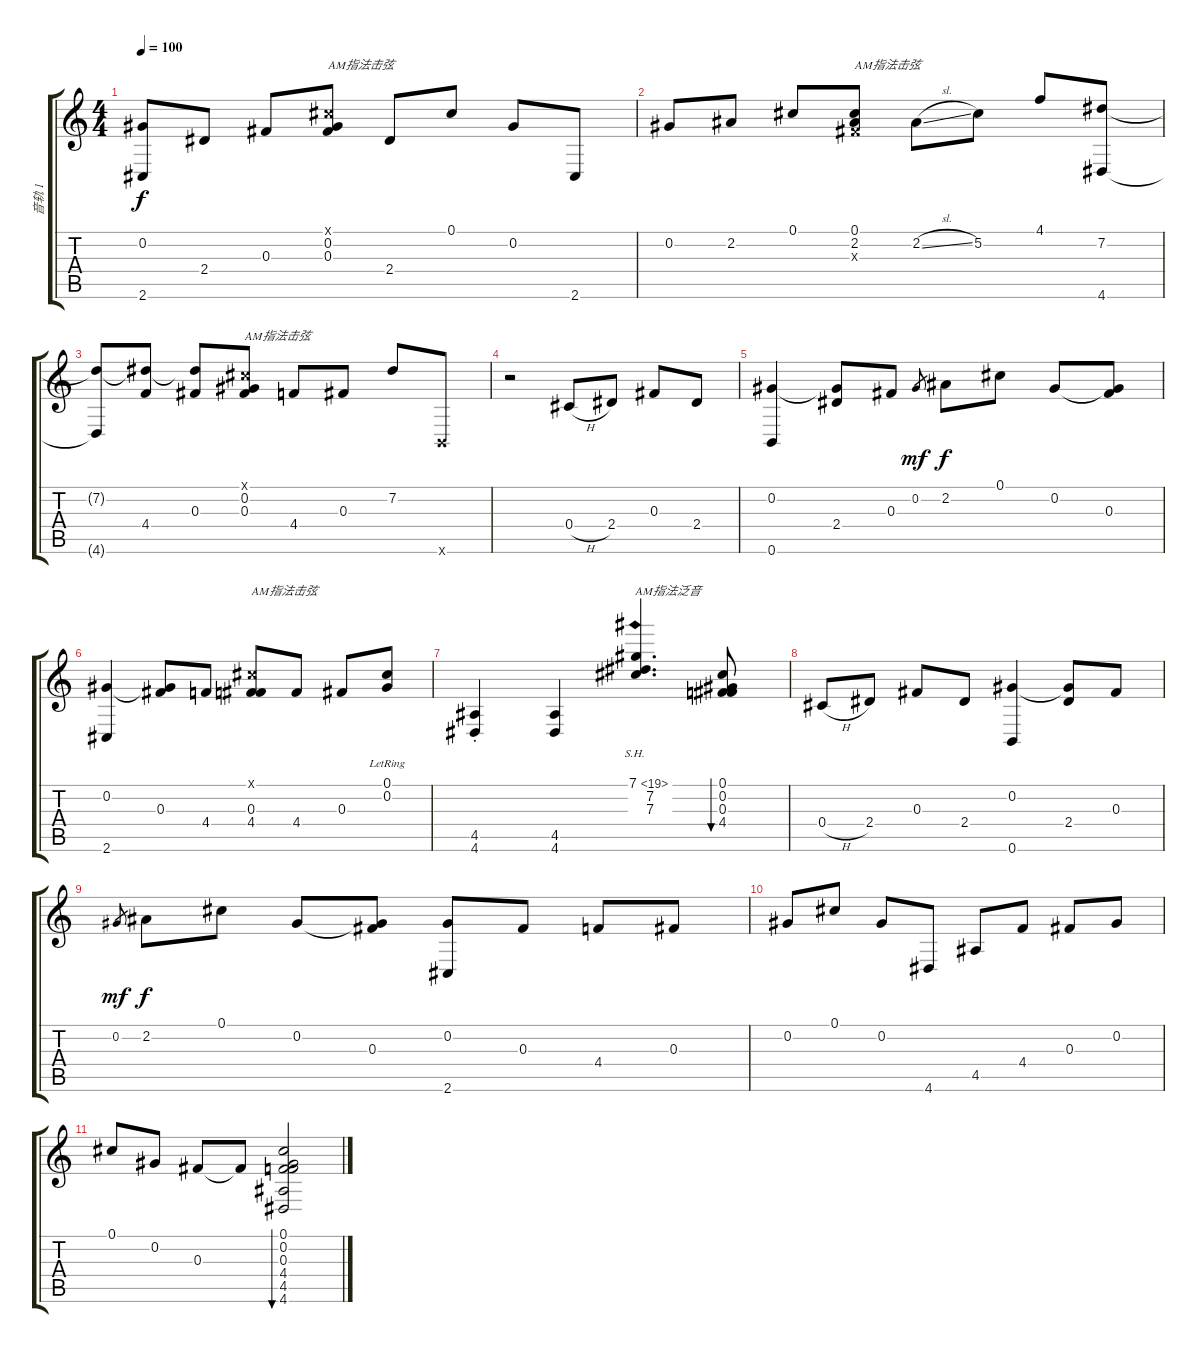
\track ("音轨 1" "音轨 1") {instrument acousticguitarsteel}
\staff {score tabs}
\tuning (Db4 Ab3 Gb3 Db3 Gb2 B1) {hide}
\ts (4 4)
\tempo 100
\clef g2
\ks c
(0.2{t} 2.6{t}).8{dy f} 2.4.8 0.3.8 (0.1{x} 0.2 0.3).8{txt "AM指法击弦"} 2.4.8 0.1.8 0.2.8 2.6.8 |
0.2.8 2.2.8 0.1.8 (0.1 2.2 0.3{x}).8{txt "AM指法击弦"} 2.2{sl}.8 5.2.8 4.1.8 (7.2 4.6).8 |
(7.2{t} 4.6{t}).8 (7.2{t} 4.4).8{beam Up} (7.2{t} 0.3).8{beam Up} (0.1{x} 0.2 0.3).8{txt "AM指法击弦" beam Up} 4.4.8 0.3.8 7.2.8 0.6{x}.8 |
r.2 0.4{h}.8 2.4.8 0.3.8 2.4.8 |
(0.2 0.6).4{beam split} (0.2{t} 2.4).8 0.3.8 0.2.8{gr dy mf beam split} 2.2.8{dy f} 0.1.8 0.2.8 (0.2{t} 0.3).8 |
(0.2 2.6).4 (0.2{t} 0.3).8 4.4.8 (0.1{x} 0.3 4.4).8{txt "AM指法击弦"} 4.4.8 0.3.8{beam Up} (0.1{lr} 0.2{lr}).8{beam Up} |
(4.5{st} 4.6{st}).4 (4.5 4.6).4 (7.1{sh 12} 7.2 7.3).4{d txt "AM指法泛音" beam Up} (0.1 0.2 0.3 4.4).8{bu 120} |
0.4{h}.8 2.4.8 0.3.8 2.4.8 (0.2 0.6).4{beam split} (0.2{t} 2.4).8 0.3.8 |
0.2.8{gr dy mf beam split} 2.2.8{dy f} 0.1.8 0.2.8 (0.2{t} 0.3).8 (0.2 2.6).8 0.3.8 4.4.8 0.3.8 |
0.2.8 0.1.8 0.2.8 4.6.8 4.5.8 4.4.8 0.3.8 0.2.8 |
0.1.8 0.2.8 0.3.8 0.3{t}.8 (0.1 0.2 0.3 4.4 4.5 4.6).2{bu 480}
